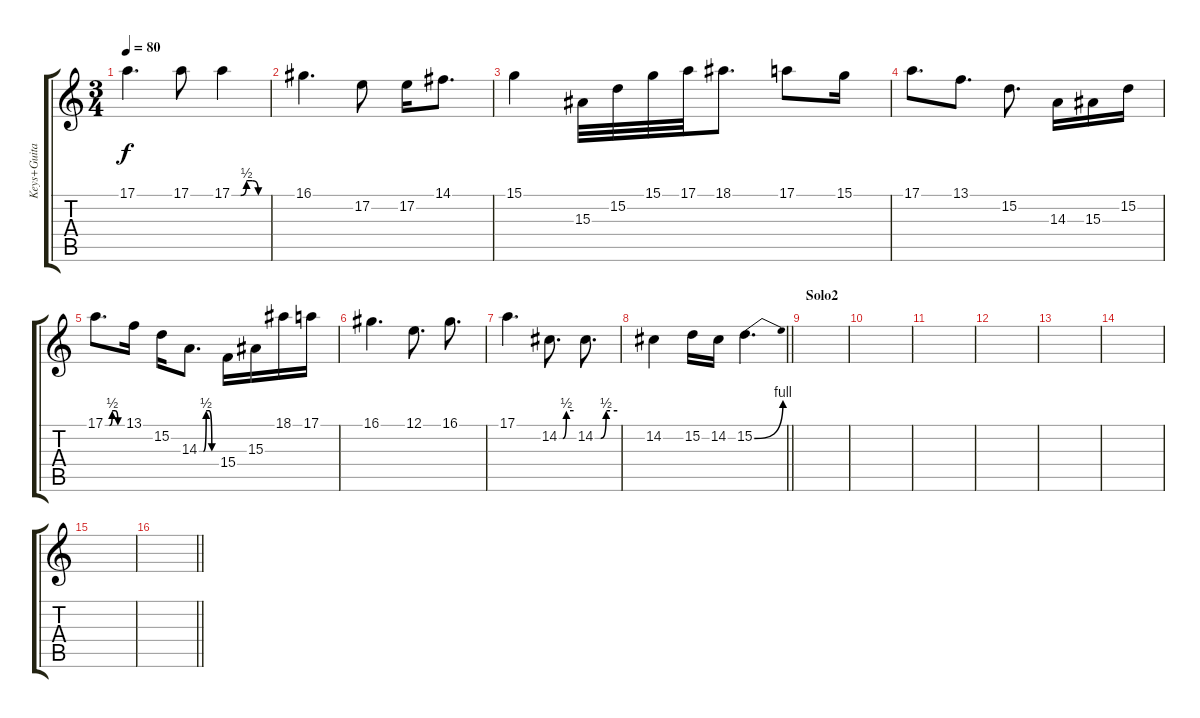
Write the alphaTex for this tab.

\track ("Keys+Guitar 2" "Keys+Guita") {instrument pad8sweep}
\staff {score tabs}
\tuning (E4 B3 G3 D3 A2 D2) {hide}
\ts (3 4)
\tempo 80
\clef g2
\ks c
17.1.4{d dy f} 17.1.8 17.1{be (custom 0 0 15 0 25 2 35 2 45 0 60 0)}.4 |
16.1.4{d} 17.2.8 17.2.16 14.1.8{d} |
15.1.4 15.3.32 15.2.32 15.1.32 17.1.32 18.1.8{d} 17.1.8 15.1.16 |
17.1.8{d} 13.1.8{d} 15.2.8{d} 14.3.16 15.3.16 15.2.16 |
17.1{be (custom 0 0 15 0 25 2 35 2 45 0 60 0)}.8{d} 13.1.16 15.2.16 14.3{be (custom 0 0 15 0 25 2 35 2 45 0 60 0)}.8{d} 15.4.16 15.3.16 18.1.16 17.1.16 |
16.1.4{d} 12.1.8{d} 16.1.8{d} |
17.1.4{d} 14.2{be (custom 0 0 15 0 30 2 60 2)}.8{d} 14.2{be (custom 0 0 15 0 30 2 60 2)}.8{d} |
\barLineRight lightlight
14.2.4 15.2.16 14.2.16 15.2{be (bend 0 0 60 4)}.4{d} |
\section ("" "Solo2")
|
|
|
|
|
|
|
\barLineRight lightlight
